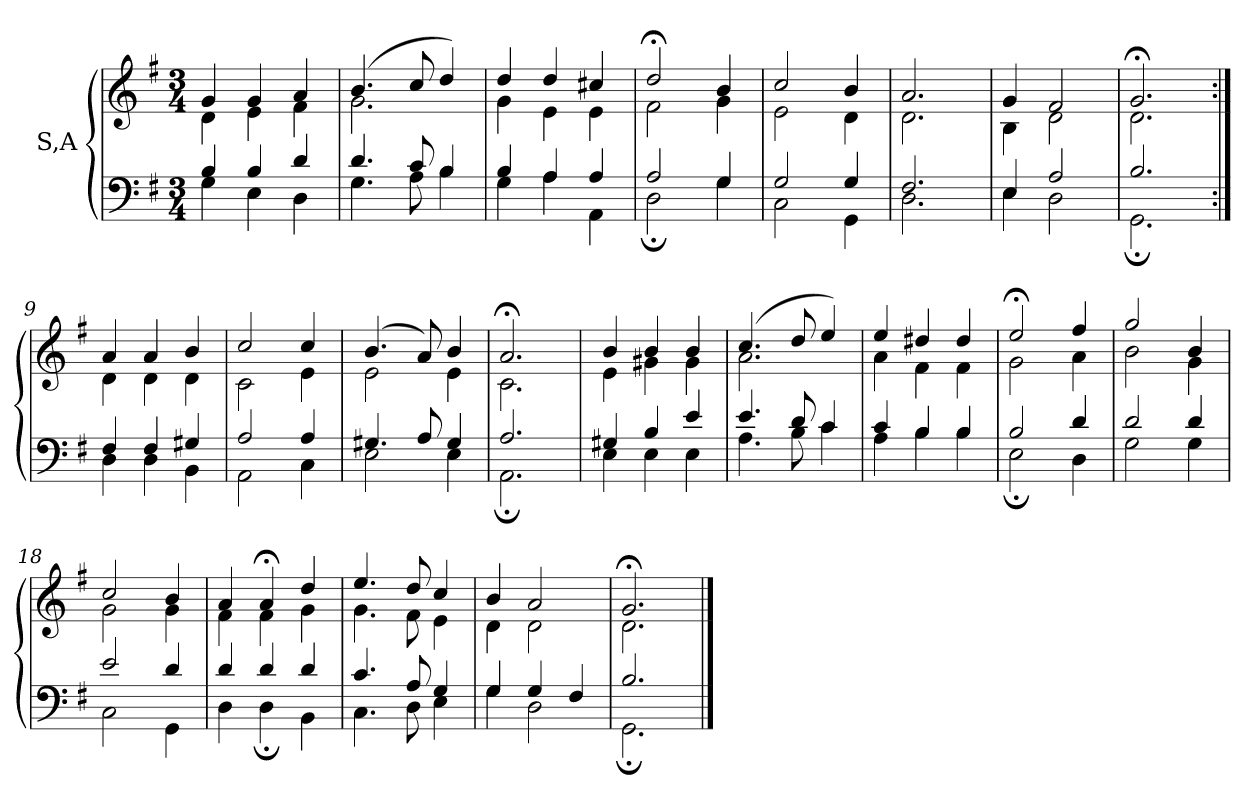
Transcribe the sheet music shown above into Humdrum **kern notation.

**kern	**kern
*part1	*part1
*staff2	*staff1
*I"S,A	*
!!LO:PB:g=z
*clefF4	*clefG2
*k[f#]	*k[f#]
*M3/4	*M3/4
=1	=1
*^	*^
4B	4G	4g	4d
4B	4E	4g	4e
4d	4D	4a	4f#
=2	=2	=2	=2
4.d	4.G	(>4.b	2.g
8c	8A	8cc	.
4B	4B	4dd)	.
=3	=3	=3	=3
4B	4G	4dd	4g
4A	4A	4dd	4e
4A	4AA	4cc#X	4e
=4	=4	=4	=4
2A	2D;	2dd;<	2f#
4G	4G	4b	4g
=5	=5	=5	=5
2G	2C	2cc	2e
4G	4GG	4b	4d
=6	=6	=6	=6
2.F#	2.D	2.a	2.d
=7	=7	=7	=7
4E	4E	4g	4B
2A	2D	2f#	2d
=8	=8	=8	=8
2.B	2.GG;	2.g;<	2.d
!!LO:LB:g=z	!!
=9:|!	=9:|!	=9:|!	=9:|!
4F#	4D	4a	4d
4F#	4D	4a	4d
4G#X	4BB	4b	4d
=10	=10	=10	=10
2A	2AA	2cc	2c
4A	4C	4cc	4e
=11	=11	=11	=11
4.G#X	2E	(>4.b	2e
8A	.	8a)	.
4G#	4E	4b	4e
=12	=12	=12	=12
2.A	2.AA;	2.a;<	2.c
=13	=13	=13	=13
4G#X	4E	4b	4e
4B	4E	4b	4g#X
4e	4E	4b	4g#
=14	=14	=14	=14
4.e	4.A	(>4.cc	2.a
8d	8B	8dd	.
4c	4c	4ee)	.
=15	=15	=15	=15
4c	4A	4ee	4a
4B	4B	4dd#X	4f#
4B	4B	4dd#	4f#
!!LO:LB:g=z	!!
=16	=16	=16	=16
2B	2E;	2ee;<	2g
4d	4D	4ff#	4a
=17	=17	=17	=17
2d	2G	2gg	2b
4d	4G	4b	4g
=18	=18	=18	=18
2e	2C	2cc	2g
4d	4GG	4b	4g
=19	=19	=19	=19
4d	4D	4a	4f#
4d	4D;	4a;<	4f#
4d	4BB	4dd	4g
=20	=20	=20	=20
4.c	4.C	4.ee	4.g
8A	8D	8dd	8f#
4G	4E	4cc	4e
=21	=21	=21	=21
4G	4G	4b	4d
4G	2D	2a	2d
4F#	.	.	.
=22	=22	=22	=22
2.B	2.GG;	2.g;<	2.d
*v	*v	*	*
*	*v	*v
==	==
*-	*-
